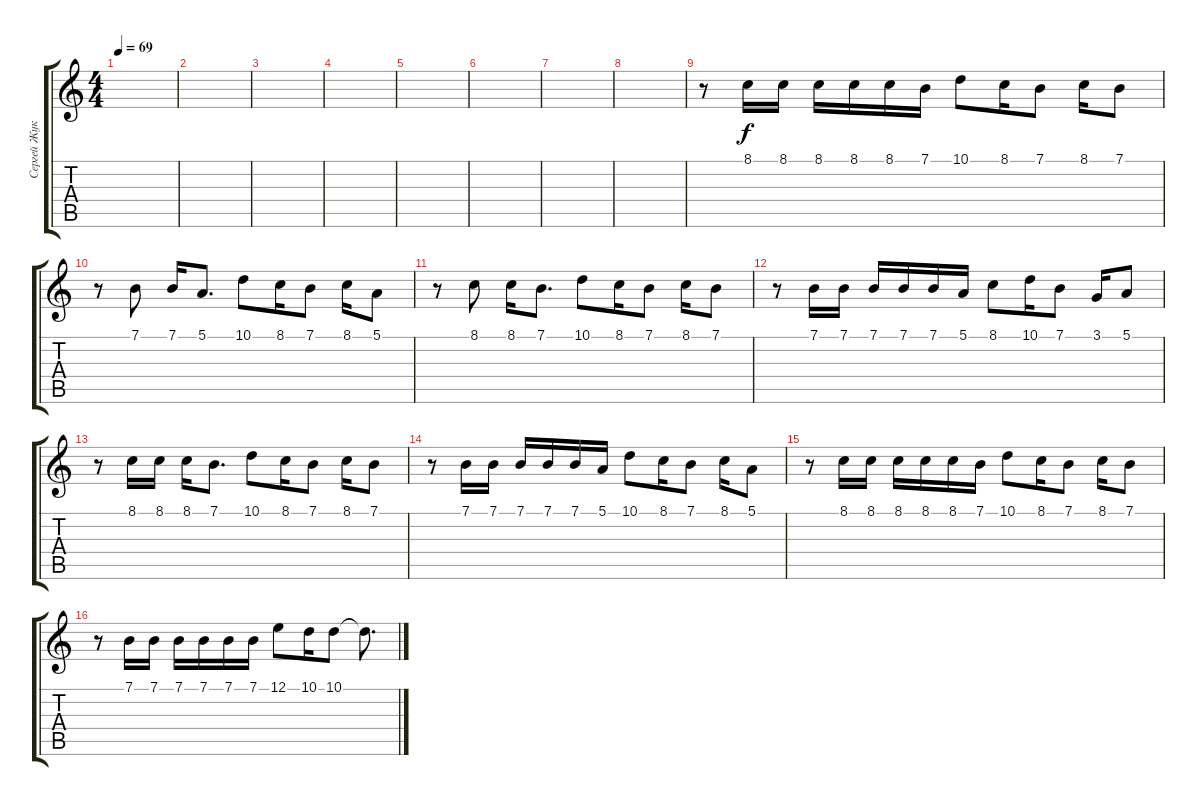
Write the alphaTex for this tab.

\track ("Сергей Жуков (вокал)" "Сергей Жук") {instrument brightacousticpiano}
\staff {score tabs}
\tuning (E4 B3 G3 D3 A2 E2) {hide}
\ts (4 4)
\tempo 69
\clef g2
\ks c
|
|
|
|
|
|
|
|
r.8 8.1.16 8.1.16 8.1.16 8.1.16 8.1.16 7.1.16 10.1.8 8.1.16 7.1.8 8.1.16 7.1.8 |
r.8 7.1.8 7.1.16 5.1.8{d} 10.1.8 8.1.16 7.1.8 8.1.16 5.1.8 |
r.8 8.1.8 8.1.16 7.1.8{d} 10.1.8 8.1.16 7.1.8 8.1.16 7.1.8 |
r.8 7.1.16 7.1.16 7.1.16 7.1.16 7.1.16 5.1.16 8.1.8 10.1.16 7.1.8 3.1.16 5.1.8 |
r.8 8.1.16 8.1.16 8.1.16 7.1.8{d} 10.1.8 8.1.16 7.1.8 8.1.16 7.1.8 |
r.8 7.1.16 7.1.16 7.1.16 7.1.16 7.1.16 5.1.16 10.1.8 8.1.16 7.1.8 8.1.16 5.1.8 |
r.8 8.1.16 8.1.16 8.1.16 8.1.16 8.1.16 7.1.16 10.1.8 8.1.16 7.1.8 8.1.16 7.1.8 |
r.8 7.1.16 7.1.16 7.1.16 7.1.16 7.1.16 7.1.16 12.1.8 10.1.16 10.1.8 10.1{t}.8{d}
